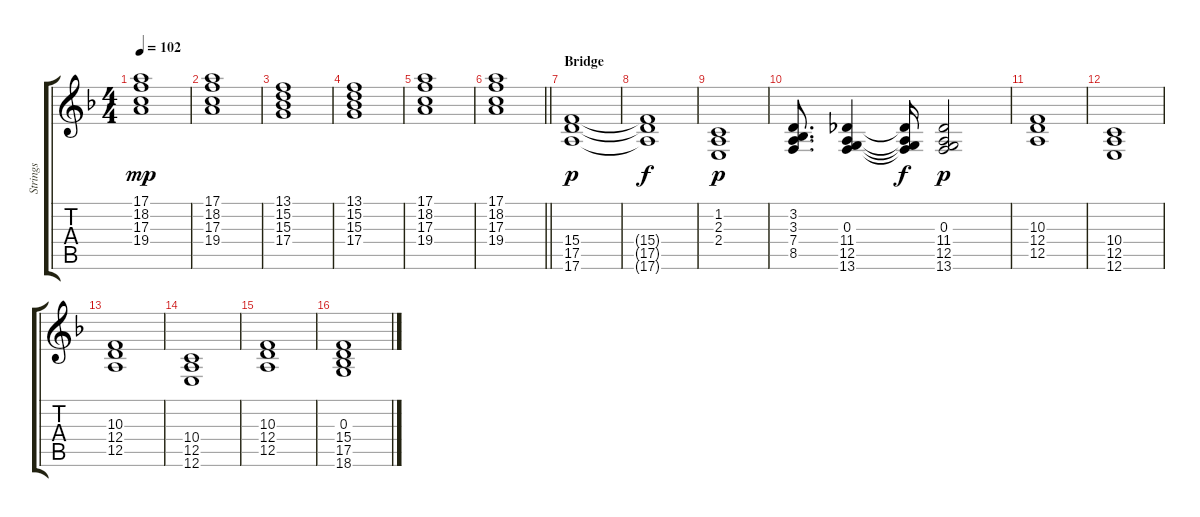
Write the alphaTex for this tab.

\track ("Strings " "Strings ") {instrument stringensemble2}
\staff {score tabs}
\tuning (E4 B3 G3 D3 A2 E2) {hide}
\ts (4 4)
\tempo 102
\clef g2
\ks f
(17.1 18.2 17.3 19.4).1{dy mp} |
(17.1 18.2 17.3 19.4).1 |
(13.1 15.2 15.3 17.4).1 |
(13.1 15.2 15.3 17.4).1 |
(17.1 18.2 17.3 19.4).1 |
\barLineRight lightlight
(17.1 18.2 17.3 19.4).1 |
\section ("" "Bridge")
(15.4 17.5 17.6).1{dy p} |
(15.4{t} 17.5{t} 17.6{t}).1{dy f} |
(1.2 2.3 2.4).1{dy p} |
(3.2 3.3 7.4 8.5).8{d} (0.3 11.4 12.5 13.6).4 (0.3{t} 11.4{t} 12.5{t} 13.6{t}).16{dy f} (0.3 11.4 12.5 13.6).2{dy p} |
(10.3 12.4 12.5).1 |
(10.4 12.5 12.6).1 |
(10.3 12.4 12.5).1 |
(10.4 12.5 12.6).1 |
(10.3 12.4 12.5).1 |
(0.3 15.4 17.5 18.6).1
